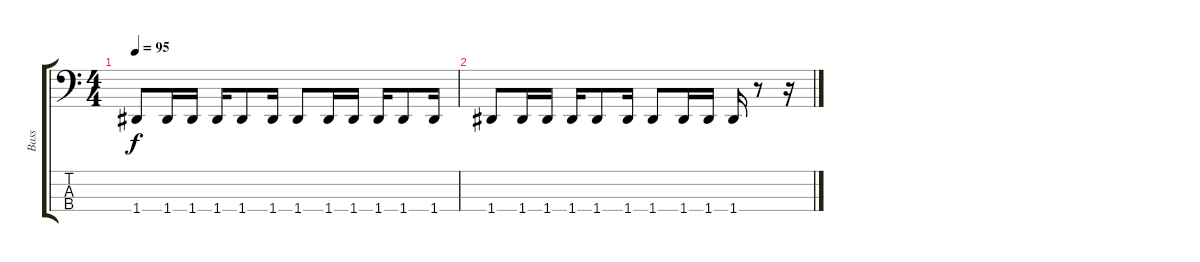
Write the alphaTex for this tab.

\track ("Bass" "Bass") {instrument electricbassfinger}
\staff {score tabs}
\tuning (G2 D2 A1 D1) {hide}
\ts (4 4)
\tempo 95
\clef f4
\ks c
1.4.8{dy f} 1.4.16 1.4.16 1.4.16 1.4.8 1.4.16 1.4.8 1.4.16 1.4.16 1.4.16 1.4.8 1.4.16 |
1.4.8 1.4.16 1.4.16 1.4.16 1.4.8 1.4.16 1.4.8 1.4.16 1.4.16 1.4.16 r.8 r.16
